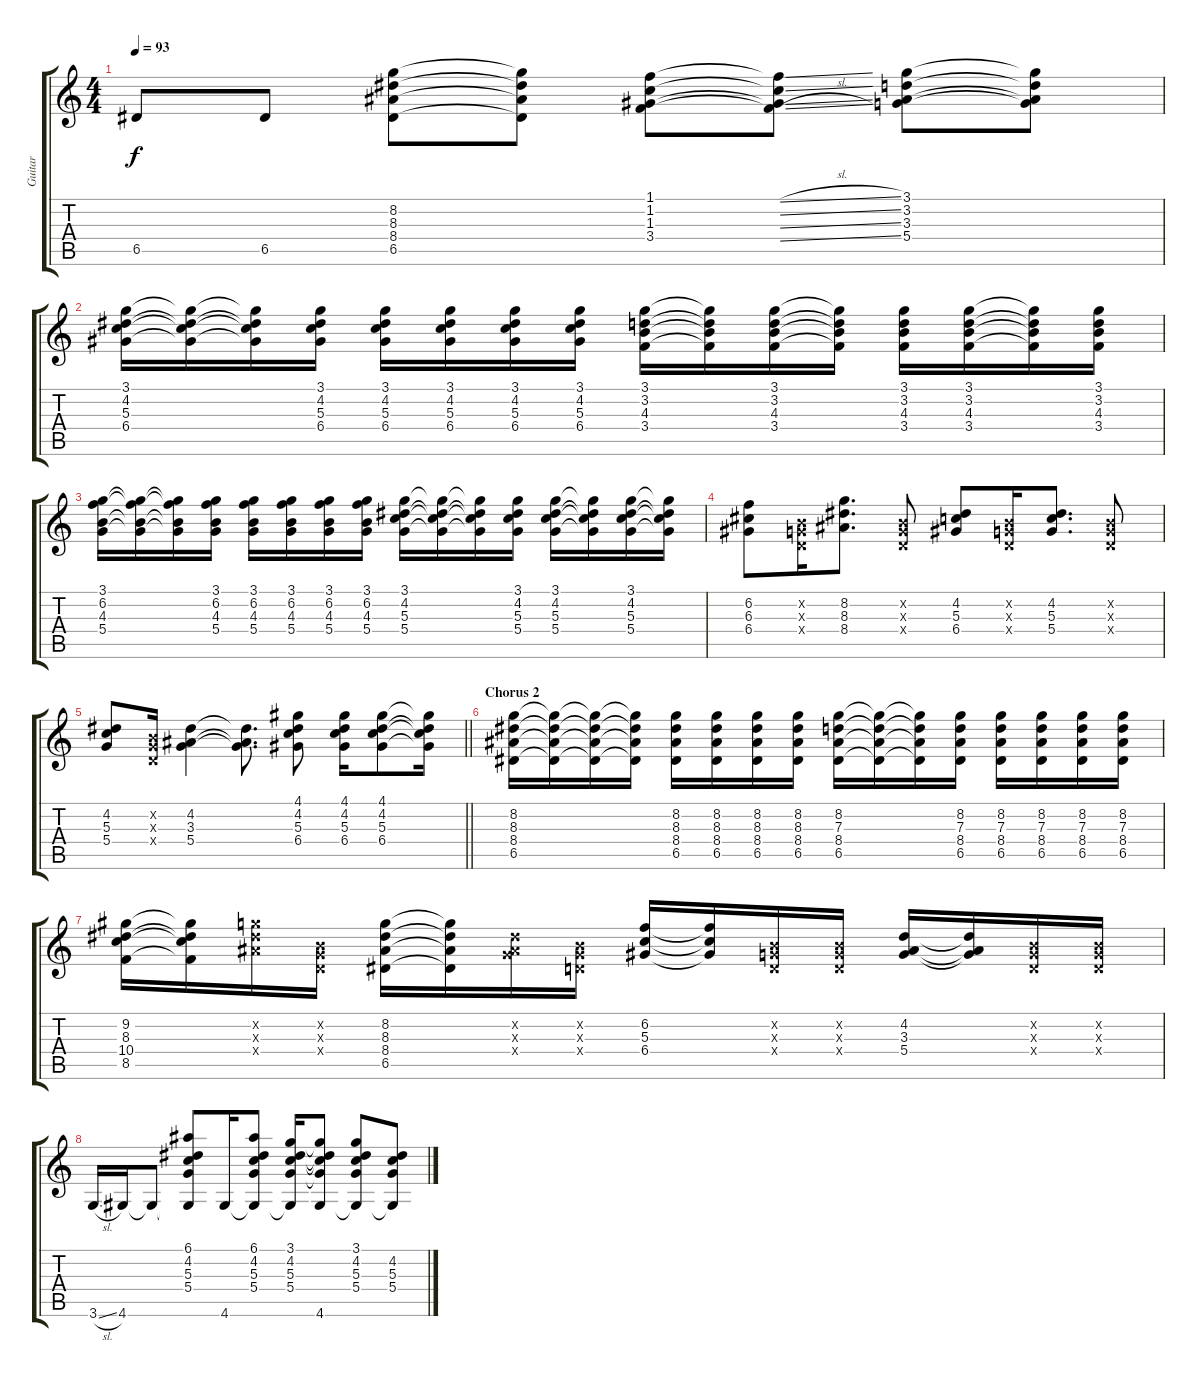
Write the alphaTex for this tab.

\track ("Guitar" "Guitar") {instrument electricguitarjazz}
\staff {score tabs}
\tuning (E4 B3 G3 D3 A2 E2) {hide}
\ts (4 4)
\tempo 93
\clef g2
\ks c
6.5.8{dy f} 6.5.8 (8.2 8.3 8.4 6.5).8 (8.2{t} 8.3{t} 8.4{t} 6.5{t}).8 (1.1 1.2 1.3 3.4).8 (1.1{sl t} 1.2{sl t} 1.3{sl t} 3.4{sl t}).8 (3.1 3.2 3.3 5.4).8 (3.1{t} 3.2{t} 3.3{t} 5.4{t}).8 |
(3.1 4.2 5.3 6.4).16 (3.1{t} 4.2{t} 5.3{t} 6.4{t}).16 (3.1{t} 4.2{t} 5.3{t} 6.4{t}).16 (3.1 4.2 5.3 6.4).16 (3.1 4.2 5.3 6.4).16 (3.1 4.2 5.3 6.4).16 (3.1 4.2 5.3 6.4).16 (3.1 4.2 5.3 6.4).16 (3.1 3.2 4.3 3.4).16 (3.1{t} 3.2{t} 4.3{t} 3.4{t}).16 (3.1 3.2 4.3 3.4).16 (3.1{t} 3.2{t} 4.3{t} 3.4{t}).16 (3.1 3.2 4.3 3.4).16 (3.1 3.2 4.3 3.4).16 (3.1{t} 3.2{t} 4.3{t} 3.4{t}).16 (3.1 3.2 4.3 3.4).16 |
(3.1 6.2 4.3 5.4).16 (3.1{t} 6.2{t} 4.3{t} 5.4{t}).16 (3.1{t} 6.2{t} 4.3{t} 5.4{t}).16 (3.1 6.2 4.3 5.4).16 (3.1 6.2 4.3 5.4).16 (3.1 6.2 4.3 5.4).16 (3.1 6.2 4.3 5.4).16 (3.1 6.2 4.3 5.4).16 (3.1 4.2 5.3 5.4).16 (3.1{t} 4.2{t} 5.3{t} 5.4{t}).16 (3.1{t} 4.2{t} 5.3{t} 5.4{t}).16 (3.1 4.2 5.3 5.4).16 (3.1 4.2 5.3 5.4).16 (3.1{t} 4.2{t} 5.3{t} 5.4{t}).16 (3.1 4.2 5.3 5.4).16 (3.1{t} 4.2{t} 5.3{t} 5.4{t}).16 |
(6.2 6.3 6.4).8 (0.2{x} 0.3{x} 0.4{x}).16 (8.2 8.3 8.4).8{d} (0.2{x} 0.3{x} 0.4{x}).8 (4.2 5.3 6.4).8 (0.2{x} 0.3{x} 0.4{x}).16 (4.2 5.3 5.4).8{d} (0.2{x} 0.3{x} 0.4{x}).8 |
\barLineRight lightlight
(4.2 5.3 5.4).8 (0.2{x} 0.3{x} 0.4{x}).16 (4.2 3.3 5.4).4 (4.2{t} 3.3{t} 5.4{t}).8{d} (4.1 4.2 5.3 6.4).8 (4.1 4.2 5.3 6.4).16 (4.1 4.2 5.3 6.4).8 (4.1{t} 4.2{t} 5.3{t} 6.4{t}).16 |
\section ("" "Chorus 2")
(8.2 8.3 8.4 6.5).16 (8.2{t} 8.3{t} 8.4{t} 6.5{t}).16 (8.2{t} 8.3{t} 8.4{t} 6.5{t}).16 (8.2{t} 8.3{t} 8.4{t} 6.5{t}).16 (8.2 8.3 8.4 6.5).16 (8.2 8.3 8.4 6.5).16 (8.2 8.3 8.4 6.5).16 (8.2 8.3 8.4 6.5).16 (8.2 7.3 8.4 6.5).16 (8.2{t} 7.3{t} 8.4{t} 6.5{t}).16 (8.2{t} 7.3{t} 8.4{t} 6.5{t}).16 (8.2 7.3 8.4 6.5).16 (8.2 7.3 8.4 6.5).16 (8.2 7.3 8.4 6.5).16 (8.2 7.3 8.4 6.5).16 (8.2 7.3 8.4 6.5).16 |
(9.2 8.3 10.4 8.5).16 (9.2{t} 8.3{t} 10.4{t} 8.5{t}).16 (8.2{x} 8.3{x} 8.4{x}).16 (0.2{x} 0.3{x} 0.4{x}).16 (8.2 8.3 8.4 6.5).16 (8.2{t} 8.3{t} 8.4{t} 6.5{t}).16 (4.2{x} 3.3{x} 5.4{x}).16 (0.2{x} 0.3{x} 0.4{x}).16 (6.2 5.3 6.4).16 (6.2{t} 5.3{t} 6.4{t}).16 (0.2{x} 0.3{x} 0.4{x}).16 (0.2{x} 0.3{x} 0.4{x}).16 (4.2 3.3 5.4).16 (4.2{t} 3.3{t} 5.4{t}).16 (0.2{x} 0.3{x} 0.4{x}).16 (0.2{x} 0.3{x} 0.4{x}).16 |
3.6{sl}.16 4.6.16 4.6{t}.8 (6.1 4.2 5.3 5.4 4.6{t}).8 4.6.16 (6.1 4.2 5.3 5.4 4.6{t}).8 (3.1 4.2 5.3 5.4 4.6{t}).16 (3.1{t} 4.2{t} 5.3{t} 5.4{t} 4.6).8 (3.1 4.2 5.3 5.4 4.6{t}).8 (4.2 5.3 5.4 4.6{t}).8
